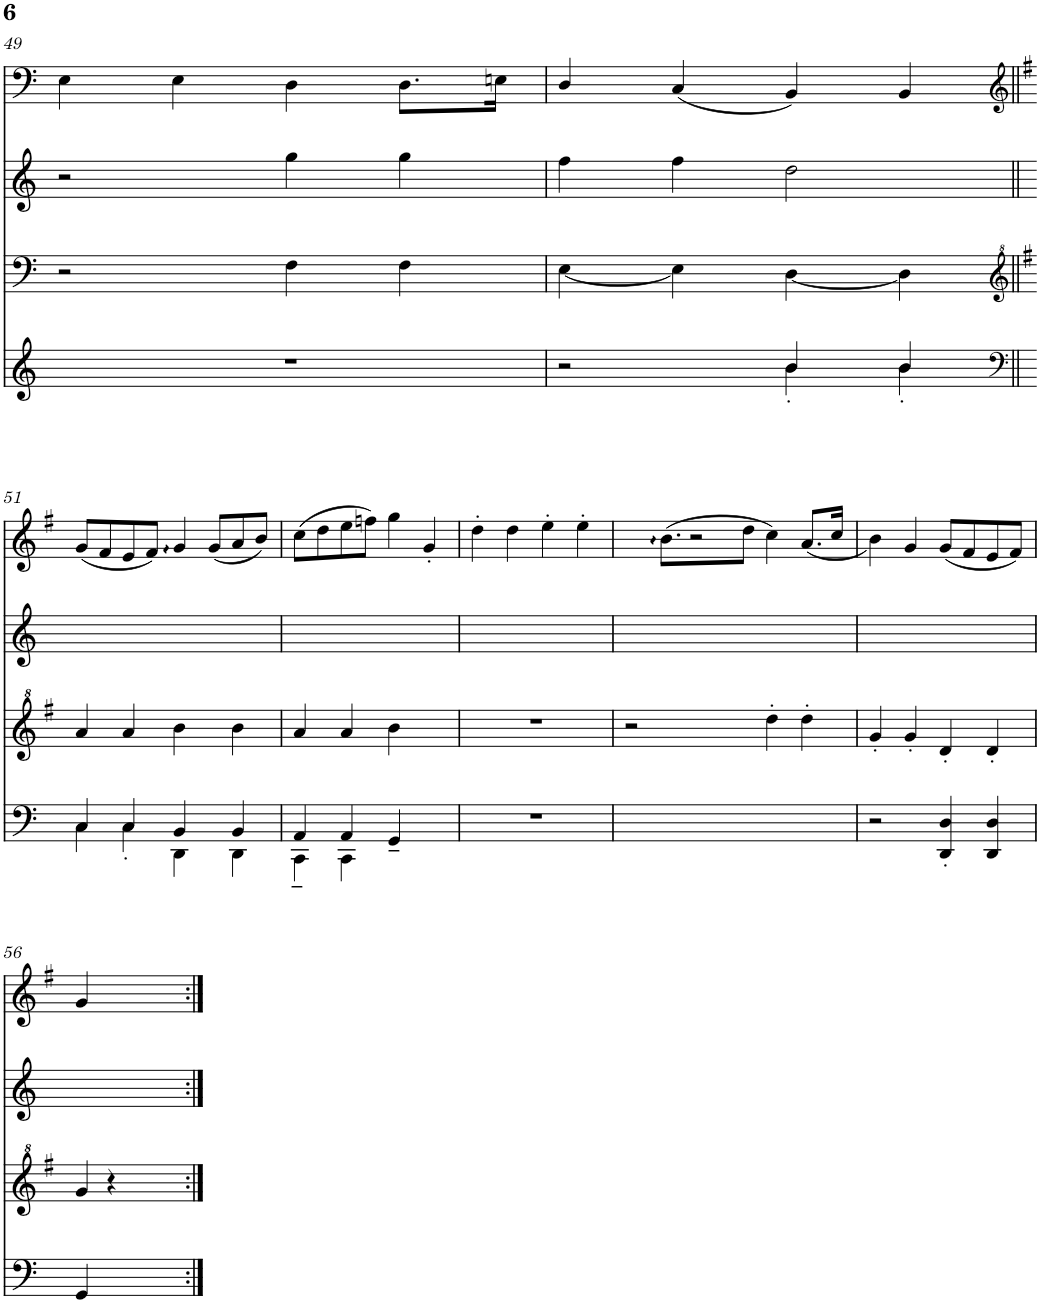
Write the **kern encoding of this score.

**kern	**kern	**kern	**kern
*part4	*part3	*part2	*part1
*staff4	*staff3	*staff2	*staff1
*I"Voice	*I"Voice	*I"Voice	*I"Voice
*I'V	*I'V	*I'V	*I'V
!!LO:PB:g=z
*clefG2	*clefF4	*clefG2	*clefF4
*k[]	*k[]	*k[]	*k[]
=49	=49	=49	=49
1r	2r	2r	4E\
.	.	.	4E\
.	4F\	4gg\	4D\
.	4F\	4gg\	8.D\L
.	.	.	16En\Jk
=50	=50	=50	=50
*^	*	*	*
2r	2ryy	[<4E\	4ff\	4D/
.	.	4E\]	4ff\	(<4C/
4b/	4b'\	[<4D\	2dd\	4BB/)
4b/	4b'\	4D\]	.	4BB/
!!LO:LB:g=z
=51||	=51||	=51||	=51||	=51||
*clefF4	*	*clefG^2	*	*clefG2
*	*	*k[f#]	*	*k[f#]
4C/	4C\	4aa/	1ryy	(<8g/L
.	.	.	.	8f#/
4C/	4C'\	4aa/	.	8e/
.	.	.	.	8f#/J)
4BB/	4DD\	4bb\	.	4g/
8ryy	8ryy	8ryy	.	(<8g/L
[8BB/	[8DD\	[8bb\	.	8a/
8ryy	8ryy	8ryy	8ryy	8b/J)
=52	=52	=52	=52	=52
4AA/	4CC~\	4aa/	1ryy	(>8cc\L
.	.	.	.	8dd\
8BB/]	8DD\]	8bb\]	.	8ee\
4AA/	4CC\	4aa/	.	8ffn\J)
.	.	.	.	4gg\
4GG~/	2ryy	4bb\	.	.
.	.	.	.	4g'/
4ryy	.	4ryy	.	.
.	.	.	8ryy	8ryy
*v	*v	*	*	*
=53	=53	=53	=53
1r	1r	1ryy	4dd'\
.	.	.	4dd\
.	.	.	4ee'\
.	.	.	4ee'\
=54	=54	=54	=54
1ryy	2r	1ryy	4ryy
.	.	.	(>8.b\
.	.	.	2r
.	2ryy	.	.
.	.	.	[16dd\
2ryy	16ryy	2ryy	16ryy
.	4ddd'\	.	4cc\)
.	4ddd'\	.	(<8.a/L
16ryy	.	16ryy	16cc/Jk
=55	=55	=55	=55
2r	4gg'/	1ryy	4b\)
.	4gg'/	.	16dd\]
.	.	.	4g/
4DD/' 4D/'	4dd'/	.	.
.	.	.	(<8g/L
.	.	.	8f#/
4DD/ 4D/	4dd'/	.	.
.	.	.	8e/
.	.	.	8f#/J)
16ryy	16ryy	16ryy	.
!!LO:LB:g=z
=56	=56	=56	=56
4GG/	4gg/	1ryy	4g/
2.ryy	4r	.	2.ryy
.	2ryy	.	.
=:|!	=:|!	=:|!	=:|!
*-	*-	*-	*-
